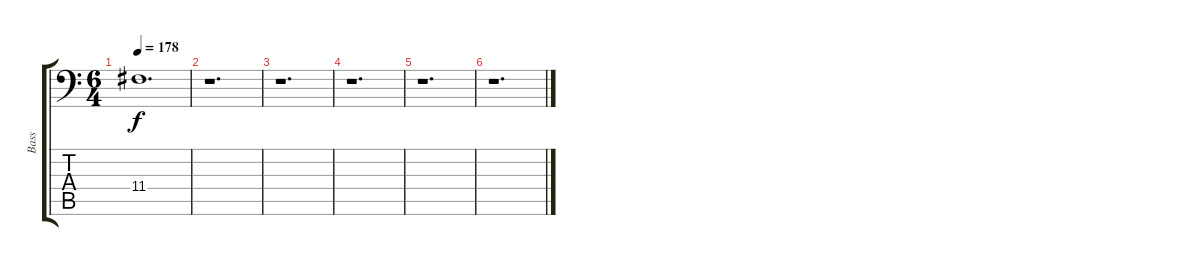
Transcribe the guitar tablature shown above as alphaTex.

\track ("Bass" "Bass") {instrument electricbassfinger}
\staff {score tabs}
\tuning (Bb2 F2 C2 G1 D1 A0) {hide}
\ts (6 4)
\tempo 178
\clef f4
\ks c
11.4.1{d dy f} |
r.1{d} |
r.1{d} |
r.1{d} |
r.1{d} |
r.1{d}
